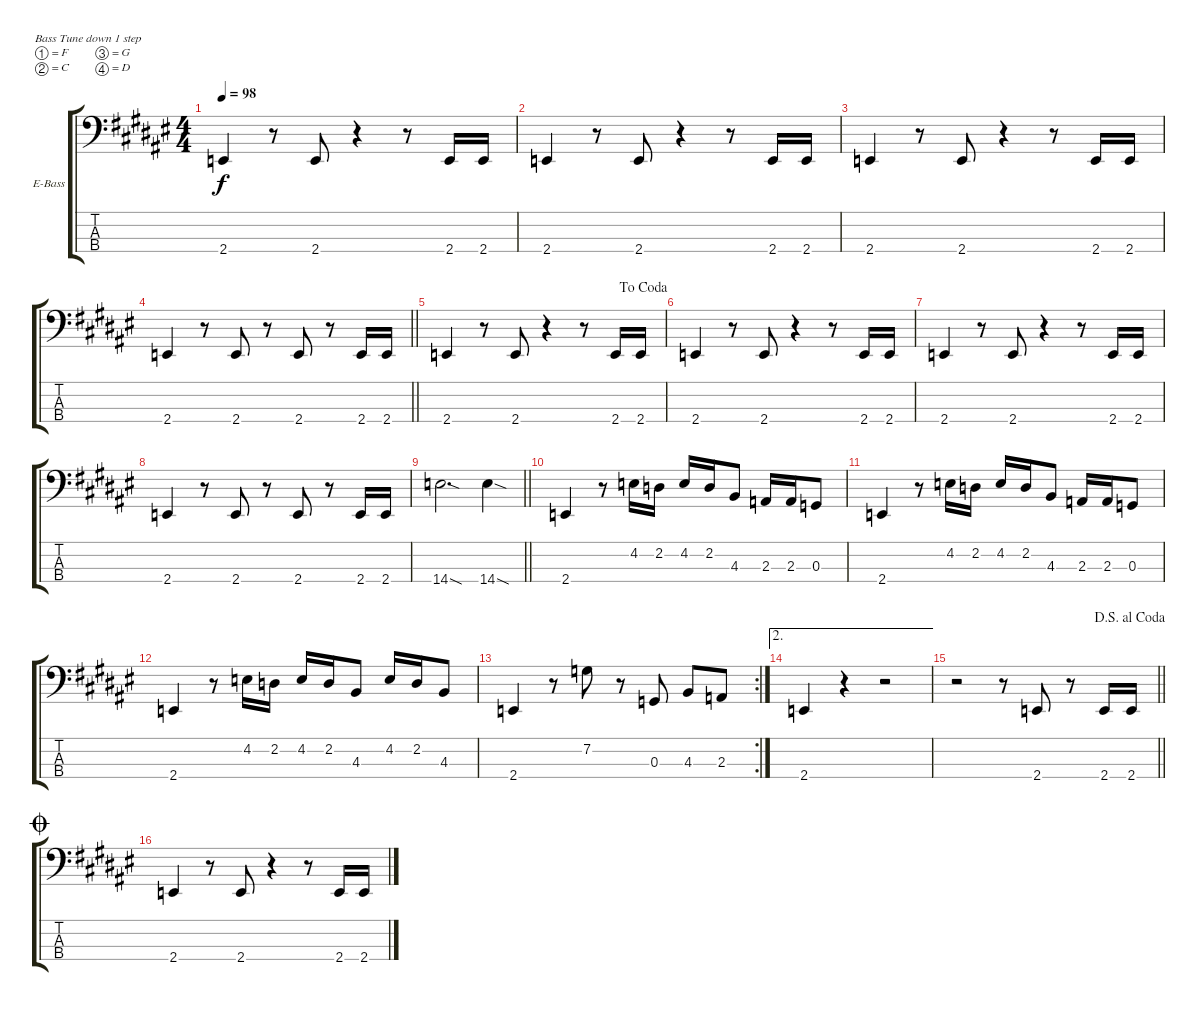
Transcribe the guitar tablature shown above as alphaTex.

\bracketExtendMode groupsimilarinstruments
\firstSystemTrackNameOrientation horizontal
\otherSystemsTrackNameOrientation horizontal
\track ("Untitled" "E-Bass") {instrument electricbassfinger}
\staff {score tabs}
\tuning (F2 C2 G1 D1)
\ts (4 4)
\tempo 98
\clef f4
\ks d#minor
2.4.4{dy f} r.8 2.4.8 r.4 r.8 2.4.16 2.4.16 |
2.4.4 r.8 2.4.8 r.4 r.8 2.4.16 2.4.16 |
2.4.4 r.8 2.4.8 r.4 r.8 2.4.16 2.4.16 |
\barLineRight lightlight
2.4.4 r.8 2.4.8 r.8 2.4.8 r.8 2.4.16 2.4.16 |
\jump dacoda
2.4.4 r.8 2.4.8 r.4 r.8 2.4.16 2.4.16 |
2.4.4 r.8 2.4.8 r.4 r.8 2.4.16 2.4.16 |
2.4.4 r.8 2.4.8 r.4 r.8 2.4.16 2.4.16 |
2.4.4 r.8 2.4.8 r.8 2.4.8 r.8 2.4.16 2.4.16 |
\barLineRight lightlight
14.4{sod}.2{d} 14.4{sod}.4 |
\section ("" " ")
2.4.4 r.8 4.2.16 2.2.16 4.2.16 2.2.16 4.3.8 2.3.16 2.3.16 0.3.8 |
2.4.4 r.8 4.2.16 2.2.16 4.2.16 2.2.16 4.3.8 2.3.16 2.3.16 0.3.8 |
2.4.4 r.8 4.2.16 2.2.16 4.2.16 2.2.16 4.3.8 4.2.16 2.2.16 4.3.8 |
\rc 2
2.4.4 r.8 7.2.8 r.8 0.3.8 4.3.8 2.3.8 |
\ae 2
\ks f#
2.4.4 r.4 r.2 |
\jump dalsegnoalcoda
\barLineRight lightlight
\ks d#minor
r.2 r.8 2.4.8 r.8 2.4.16 2.4.16 |
\jump coda
2.4.4 r.8 2.4.8 r.4 r.8 2.4.16 2.4.16
